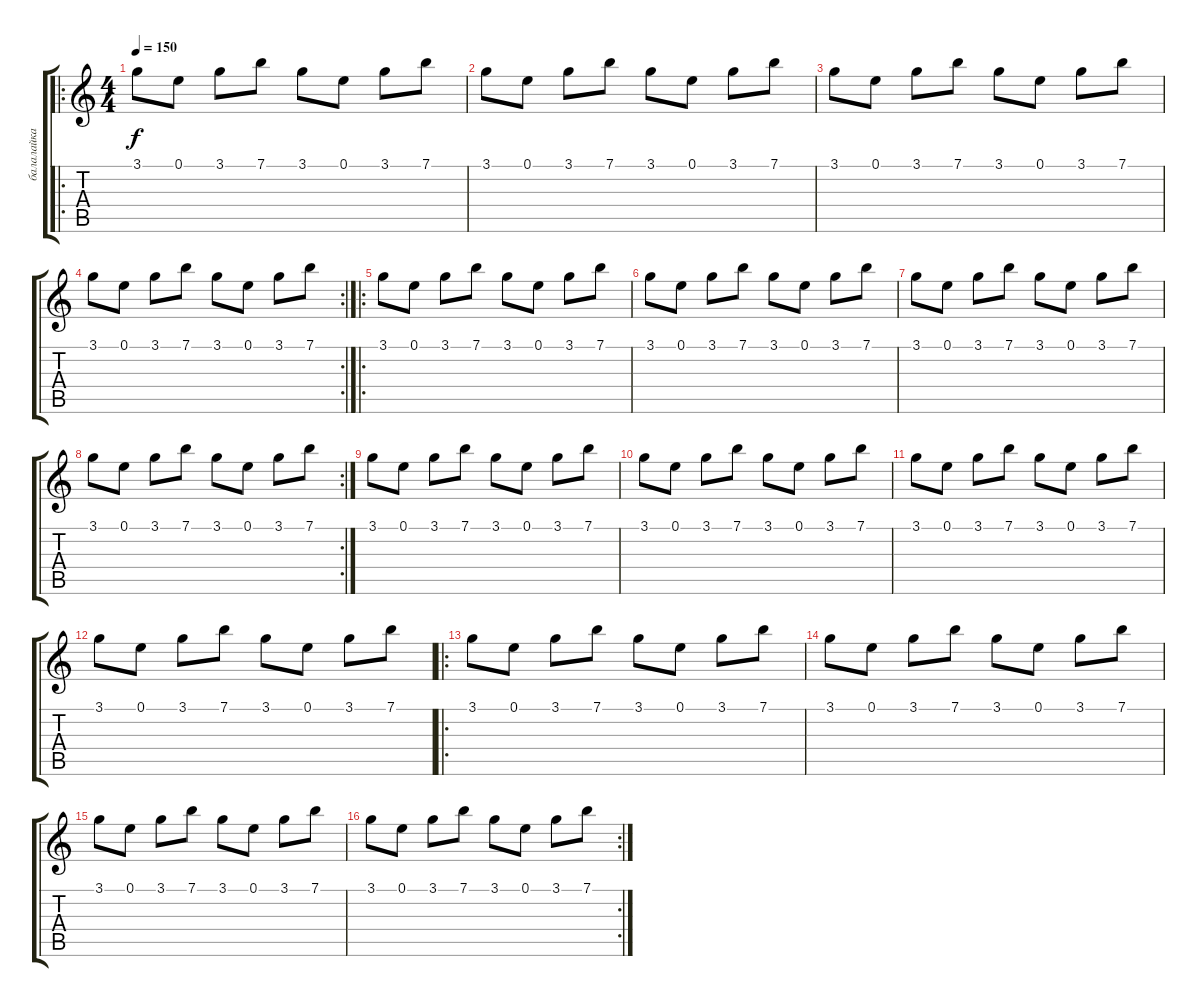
\track ("балалайка или гитара.." "балалайка ") {instrument acousticguitarnylon}
\staff {score tabs}
\tuning (E4 B3 G3 D3 A2 E2) {hide}
\ro
\ts (4 4)
\tempo 150
\clef g2
\ks c
3.1.8{dy f} 0.1.8 3.1.8 7.1.8 3.1.8 0.1.8 3.1.8 7.1.8 |
3.1.8 0.1.8 3.1.8 7.1.8 3.1.8 0.1.8 3.1.8 7.1.8 |
3.1.8 0.1.8 3.1.8 7.1.8 3.1.8 0.1.8 3.1.8 7.1.8 |
\rc 2
3.1.8 0.1.8 3.1.8 7.1.8 3.1.8 0.1.8 3.1.8 7.1.8 |
\ro
3.1.8 0.1.8 3.1.8 7.1.8 3.1.8 0.1.8 3.1.8 7.1.8 |
3.1.8 0.1.8 3.1.8 7.1.8 3.1.8 0.1.8 3.1.8 7.1.8 |
3.1.8 0.1.8 3.1.8 7.1.8 3.1.8 0.1.8 3.1.8 7.1.8 |
\rc 2
3.1.8 0.1.8 3.1.8 7.1.8 3.1.8 0.1.8 3.1.8 7.1.8 |
3.1.8 0.1.8 3.1.8 7.1.8 3.1.8 0.1.8 3.1.8 7.1.8 |
3.1.8 0.1.8 3.1.8 7.1.8 3.1.8 0.1.8 3.1.8 7.1.8 |
3.1.8 0.1.8 3.1.8 7.1.8 3.1.8 0.1.8 3.1.8 7.1.8 |
3.1.8 0.1.8 3.1.8 7.1.8 3.1.8 0.1.8 3.1.8 7.1.8 |
\ro
3.1.8 0.1.8 3.1.8 7.1.8 3.1.8 0.1.8 3.1.8 7.1.8 |
3.1.8 0.1.8 3.1.8 7.1.8 3.1.8 0.1.8 3.1.8 7.1.8 |
3.1.8 0.1.8 3.1.8 7.1.8 3.1.8 0.1.8 3.1.8 7.1.8 |
\rc 2
3.1.8 0.1.8 3.1.8 7.1.8 3.1.8 0.1.8 3.1.8 7.1.8
